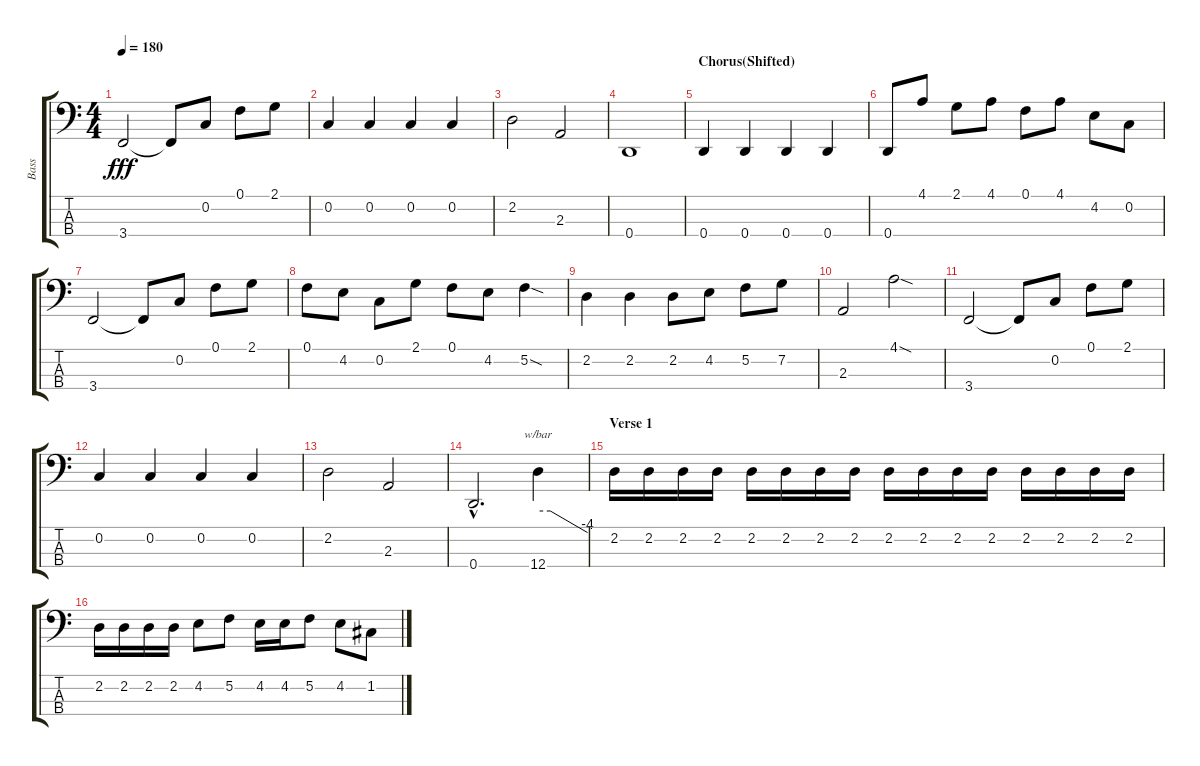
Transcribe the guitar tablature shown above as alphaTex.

\track ("Bass" "Bass") {instrument electricbassfinger}
\staff {score tabs}
\tuning (F2 C2 G1 D1) {hide}
\ts (4 4)
\tempo 180
\clef f4
\ks c
3.4.2{dy fff} 3.4{t}.8 0.2.8 0.1.8 2.1.8 |
0.2.4 0.2.4 0.2.4 0.2.4 |
2.2.2 2.3.2 |
0.4.1 |
\section ("" "Chorus(Shifted)")
0.4.4 0.4.4 0.4.4 0.4.4 |
0.4.8 4.1.8 2.1.8 4.1.8 0.1.8 4.1.8 4.2.8 0.2.8 |
3.4.2 3.4{t}.8 0.2.8 0.1.8 2.1.8 |
0.1.8 4.2.8 0.2.8 2.1.8 0.1.8 4.2.8 5.2{sod}.4 |
2.2.4 2.2.4 2.2.8 4.2.8 5.2.8 7.2.8 |
2.3.2 4.1{sod}.2 |
3.4.2 3.4{t}.8 0.2.8 0.1.8 2.1.8 |
0.2.4 0.2.4 0.2.4 0.2.4 |
2.2.2 2.3.2 |
0.4{hac}.2{d} 12.4.4{tbe (custom default 0 0 15 0 60 -16)} |
\section ("" "Verse 1")
2.2.16 2.2.16 2.2.16 2.2.16 2.2.16 2.2.16 2.2.16 2.2.16 2.2.16 2.2.16 2.2.16 2.2.16 2.2.16 2.2.16 2.2.16 2.2.16 |
2.2.16 2.2.16 2.2.16 2.2.16 4.2.8 5.2.8 4.2.16 4.2.16 5.2.8 4.2.8 1.2.8
